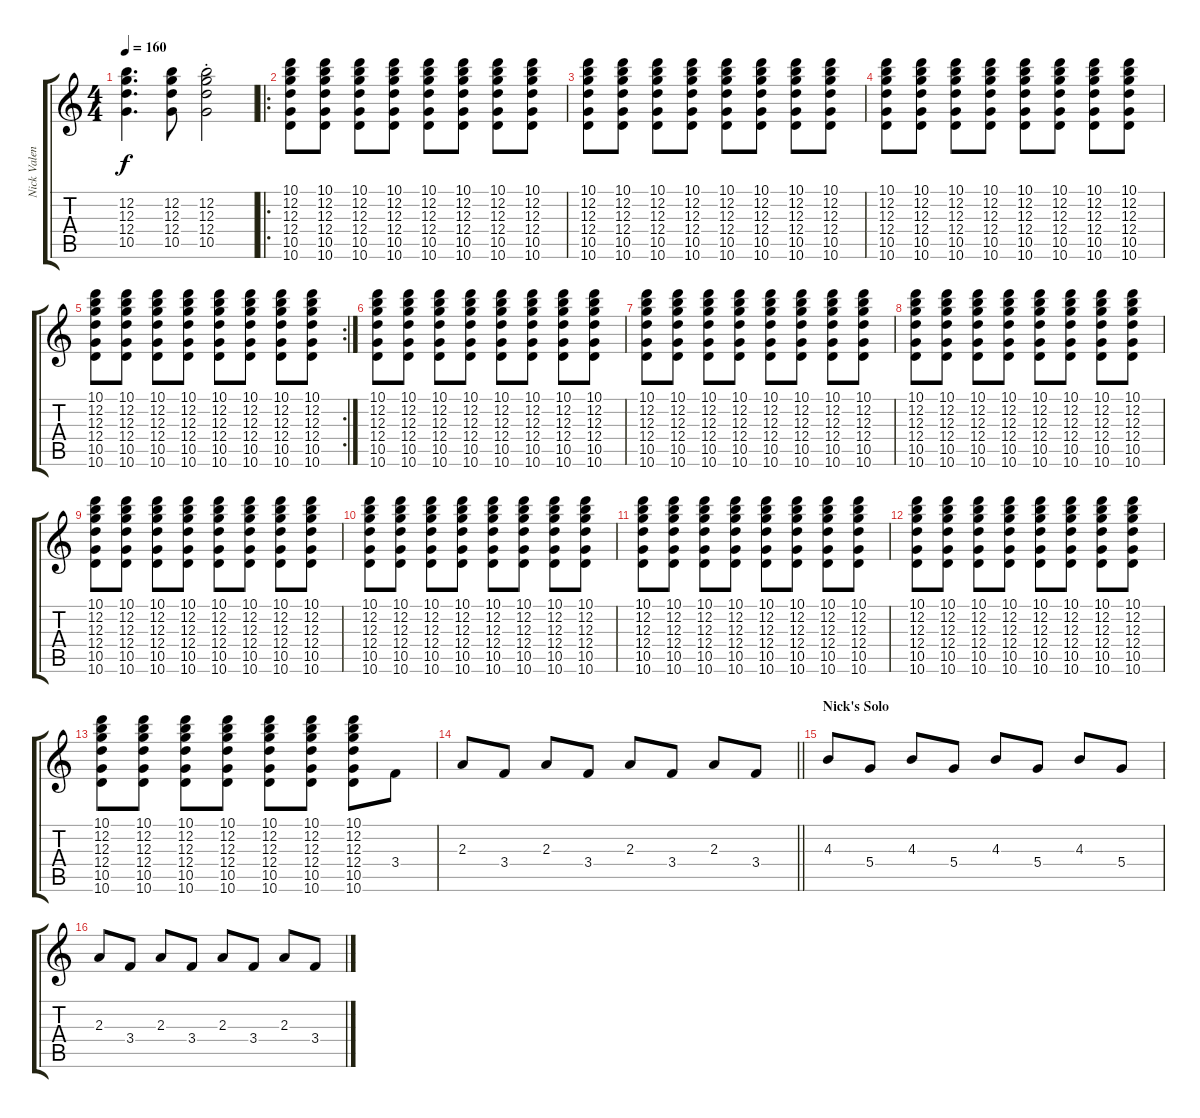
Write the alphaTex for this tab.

\track ("Nick Valensi" "Nick Valen") {instrument overdrivenguitar}
\staff {score tabs}
\tuning (E4 B3 G3 D3 A2 E2) {hide}
\ts (4 4)
\tempo 160
\clef g2
\ks c
(12.2 12.3 12.4 10.5).4{d dy f} (12.2 12.3 12.4 10.5).8 (12.2{st} 12.3{st} 12.4{st} 10.5{st}).2 |
\ro
(10.1 12.2 12.3 12.4 10.5 10.6).8 (10.1 12.2 12.3 12.4 10.5 10.6).8 (10.1 12.2 12.3 12.4 10.5 10.6).8 (10.1 12.2 12.3 12.4 10.5 10.6).8 (10.1 12.2 12.3 12.4 10.5 10.6).8 (10.1 12.2 12.3 12.4 10.5 10.6).8 (10.1 12.2 12.3 12.4 10.5 10.6).8 (10.1 12.2 12.3 12.4 10.5 10.6).8 |
(10.1 12.2 12.3 12.4 10.5 10.6).8 (10.1 12.2 12.3 12.4 10.5 10.6).8 (10.1 12.2 12.3 12.4 10.5 10.6).8 (10.1 12.2 12.3 12.4 10.5 10.6).8 (10.1 12.2 12.3 12.4 10.5 10.6).8 (10.1 12.2 12.3 12.4 10.5 10.6).8 (10.1 12.2 12.3 12.4 10.5 10.6).8 (10.1 12.2 12.3 12.4 10.5 10.6).8 |
(10.1 12.2 12.3 12.4 10.5 10.6).8 (10.1 12.2 12.3 12.4 10.5 10.6).8 (10.1 12.2 12.3 12.4 10.5 10.6).8 (10.1 12.2 12.3 12.4 10.5 10.6).8 (10.1 12.2 12.3 12.4 10.5 10.6).8 (10.1 12.2 12.3 12.4 10.5 10.6).8 (10.1 12.2 12.3 12.4 10.5 10.6).8 (10.1 12.2 12.3 12.4 10.5 10.6).8 |
\rc 2
(10.1 12.2 12.3 12.4 10.5 10.6).8 (10.1 12.2 12.3 12.4 10.5 10.6).8 (10.1 12.2 12.3 12.4 10.5 10.6).8 (10.1 12.2 12.3 12.4 10.5 10.6).8 (10.1 12.2 12.3 12.4 10.5 10.6).8 (10.1 12.2 12.3 12.4 10.5 10.6).8 (10.1 12.2 12.3 12.4 10.5 10.6).8 (10.1 12.2 12.3 12.4 10.5 10.6).8 |
(10.1 12.2 12.3 12.4 10.5 10.6).8 (10.1 12.2 12.3 12.4 10.5 10.6).8 (10.1 12.2 12.3 12.4 10.5 10.6).8 (10.1 12.2 12.3 12.4 10.5 10.6).8 (10.1 12.2 12.3 12.4 10.5 10.6).8 (10.1 12.2 12.3 12.4 10.5 10.6).8 (10.1 12.2 12.3 12.4 10.5 10.6).8 (10.1 12.2 12.3 12.4 10.5 10.6).8 |
(10.1 12.2 12.3 12.4 10.5 10.6).8 (10.1 12.2 12.3 12.4 10.5 10.6).8 (10.1 12.2 12.3 12.4 10.5 10.6).8 (10.1 12.2 12.3 12.4 10.5 10.6).8 (10.1 12.2 12.3 12.4 10.5 10.6).8 (10.1 12.2 12.3 12.4 10.5 10.6).8 (10.1 12.2 12.3 12.4 10.5 10.6).8 (10.1 12.2 12.3 12.4 10.5 10.6).8 |
(10.1 12.2 12.3 12.4 10.5 10.6).8 (10.1 12.2 12.3 12.4 10.5 10.6).8 (10.1 12.2 12.3 12.4 10.5 10.6).8 (10.1 12.2 12.3 12.4 10.5 10.6).8 (10.1 12.2 12.3 12.4 10.5 10.6).8 (10.1 12.2 12.3 12.4 10.5 10.6).8 (10.1 12.2 12.3 12.4 10.5 10.6).8 (10.1 12.2 12.3 12.4 10.5 10.6).8 |
(10.1 12.2 12.3 12.4 10.5 10.6).8 (10.1 12.2 12.3 12.4 10.5 10.6).8 (10.1 12.2 12.3 12.4 10.5 10.6).8 (10.1 12.2 12.3 12.4 10.5 10.6).8 (10.1 12.2 12.3 12.4 10.5 10.6).8 (10.1 12.2 12.3 12.4 10.5 10.6).8 (10.1 12.2 12.3 12.4 10.5 10.6).8 (10.1 12.2 12.3 12.4 10.5 10.6).8 |
(10.1 12.2 12.3 12.4 10.5 10.6).8 (10.1 12.2 12.3 12.4 10.5 10.6).8 (10.1 12.2 12.3 12.4 10.5 10.6).8 (10.1 12.2 12.3 12.4 10.5 10.6).8 (10.1 12.2 12.3 12.4 10.5 10.6).8 (10.1 12.2 12.3 12.4 10.5 10.6).8 (10.1 12.2 12.3 12.4 10.5 10.6).8 (10.1 12.2 12.3 12.4 10.5 10.6).8 |
(10.1 12.2 12.3 12.4 10.5 10.6).8 (10.1 12.2 12.3 12.4 10.5 10.6).8 (10.1 12.2 12.3 12.4 10.5 10.6).8 (10.1 12.2 12.3 12.4 10.5 10.6).8 (10.1 12.2 12.3 12.4 10.5 10.6).8 (10.1 12.2 12.3 12.4 10.5 10.6).8 (10.1 12.2 12.3 12.4 10.5 10.6).8 (10.1 12.2 12.3 12.4 10.5 10.6).8 |
(10.1 12.2 12.3 12.4 10.5 10.6).8 (10.1 12.2 12.3 12.4 10.5 10.6).8 (10.1 12.2 12.3 12.4 10.5 10.6).8 (10.1 12.2 12.3 12.4 10.5 10.6).8 (10.1 12.2 12.3 12.4 10.5 10.6).8 (10.1 12.2 12.3 12.4 10.5 10.6).8 (10.1 12.2 12.3 12.4 10.5 10.6).8 (10.1 12.2 12.3 12.4 10.5 10.6).8 |
(10.1 12.2 12.3 12.4 10.5 10.6).8 (10.1 12.2 12.3 12.4 10.5 10.6).8 (10.1 12.2 12.3 12.4 10.5 10.6).8 (10.1 12.2 12.3 12.4 10.5 10.6).8 (10.1 12.2 12.3 12.4 10.5 10.6).8 (10.1 12.2 12.3 12.4 10.5 10.6).8 (10.1 12.2 12.3 12.4 10.5 10.6).8 3.4.8 |
\barLineRight lightlight
2.3.8 3.4.8 2.3.8 3.4.8 2.3.8 3.4.8 2.3.8 3.4.8 |
\section ("" "Nick's Solo")
4.3.8 5.4.8 4.3.8 5.4.8 4.3.8 5.4.8 4.3.8 5.4.8 |
2.3.8 3.4.8 2.3.8 3.4.8 2.3.8 3.4.8 2.3.8 3.4.8
